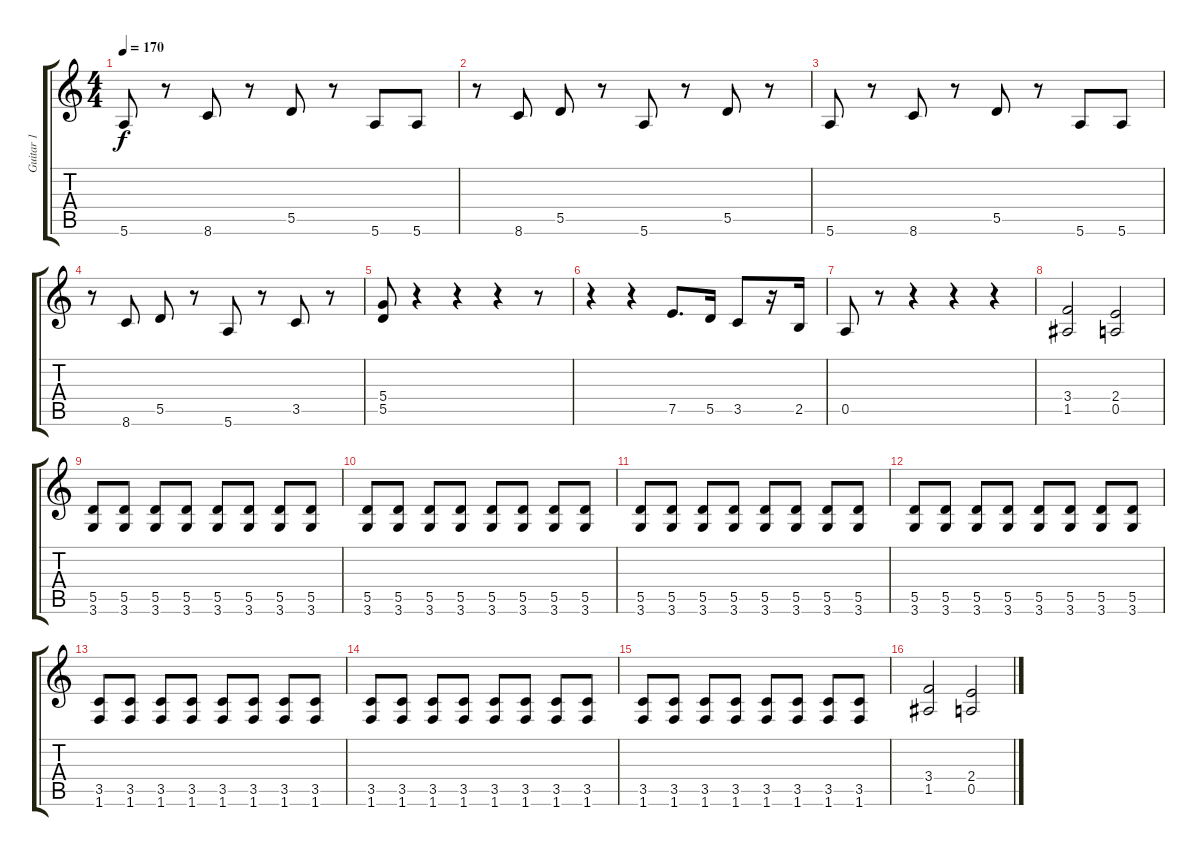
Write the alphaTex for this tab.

\track ("Guitar 1" "Guitar 1") {instrument distortionguitar}
\staff {score tabs}
\tuning (E4 B3 G3 D3 A2 E2) {hide}
\ts (4 4)
\tempo 170
\clef g2
\ks c
5.6.8{dy f} r.8 8.6.8 r.8 5.5.8 r.8 5.6.8 5.6.8 |
r.8 8.6.8 5.5.8 r.8 5.6.8 r.8 5.5.8 r.8 |
5.6.8 r.8 8.6.8 r.8 5.5.8 r.8 5.6.8 5.6.8 |
r.8 8.6.8 5.5.8 r.8 5.6.8 r.8 3.5.8 r.8 |
(5.4 5.5).8 r.4 r.4 r.4 r.8 |
r.4 r.4 7.5.8{d} 5.5.16 3.5.8 r.16 2.5.16 |
0.5.8 r.8 r.4 r.4 r.4 |
(3.4 1.5).2 (2.4 0.5).2 |
(5.5 3.6).8 (5.5 3.6).8 (5.5 3.6).8 (5.5 3.6).8 (5.5 3.6).8 (5.5 3.6).8 (5.5 3.6).8 (5.5 3.6).8 |
(5.5 3.6).8 (5.5 3.6).8 (5.5 3.6).8 (5.5 3.6).8 (5.5 3.6).8 (5.5 3.6).8 (5.5 3.6).8 (5.5 3.6).8 |
(5.5 3.6).8 (5.5 3.6).8 (5.5 3.6).8 (5.5 3.6).8 (5.5 3.6).8 (5.5 3.6).8 (5.5 3.6).8 (5.5 3.6).8 |
(5.5 3.6).8 (5.5 3.6).8 (5.5 3.6).8 (5.5 3.6).8 (5.5 3.6).8 (5.5 3.6).8 (5.5 3.6).8 (5.5 3.6).8 |
(3.5 1.6).8 (3.5 1.6).8 (3.5 1.6).8 (3.5 1.6).8 (3.5 1.6).8 (3.5 1.6).8 (3.5 1.6).8 (3.5 1.6).8 |
(3.5 1.6).8 (3.5 1.6).8 (3.5 1.6).8 (3.5 1.6).8 (3.5 1.6).8 (3.5 1.6).8 (3.5 1.6).8 (3.5 1.6).8 |
(3.5 1.6).8 (3.5 1.6).8 (3.5 1.6).8 (3.5 1.6).8 (3.5 1.6).8 (3.5 1.6).8 (3.5 1.6).8 (3.5 1.6).8 |
(3.4 1.5).2 (2.4 0.5).2
